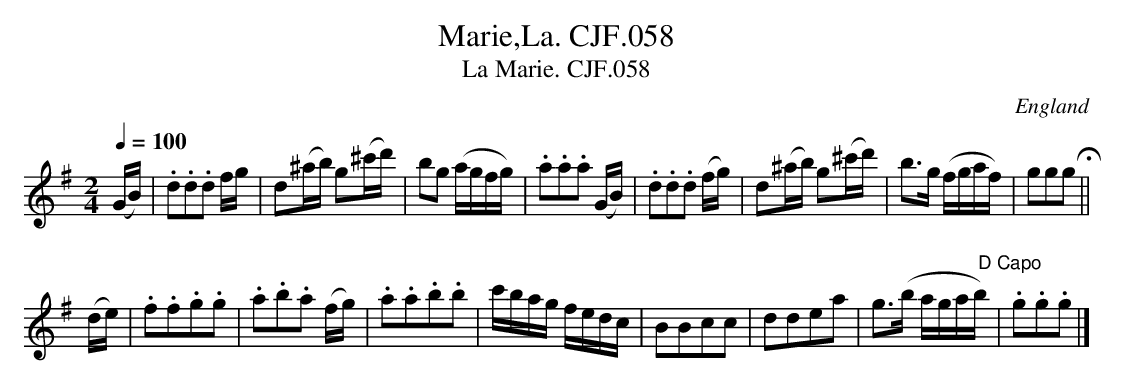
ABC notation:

X:1
T:Marie,La. CJF.058
T:La Marie. CJF.058
L:1/8
M:2/4
O:England
Q:1/4=100
K:G
(G/B/)|.d.d.d f/g/|d(^a/b/) g(^c'/d'/)|\
bg (a/g/f/g/)|.a.a.a (G/B/)|\
.d.d.d (f/g/)|d(^a/b/) g(^c'/d'/)|\
b>g (f/g/a/f/)|gggH||!
(d/e/)|.f.f.g.g|.a.b.a (f/g/)|\
.a.a.b.b|c'/b/a/g/ f/e/d/c/|\
BBcc|ddea|g>(b a/g/a/"  D Capo"b/)|.g.g.g|]
